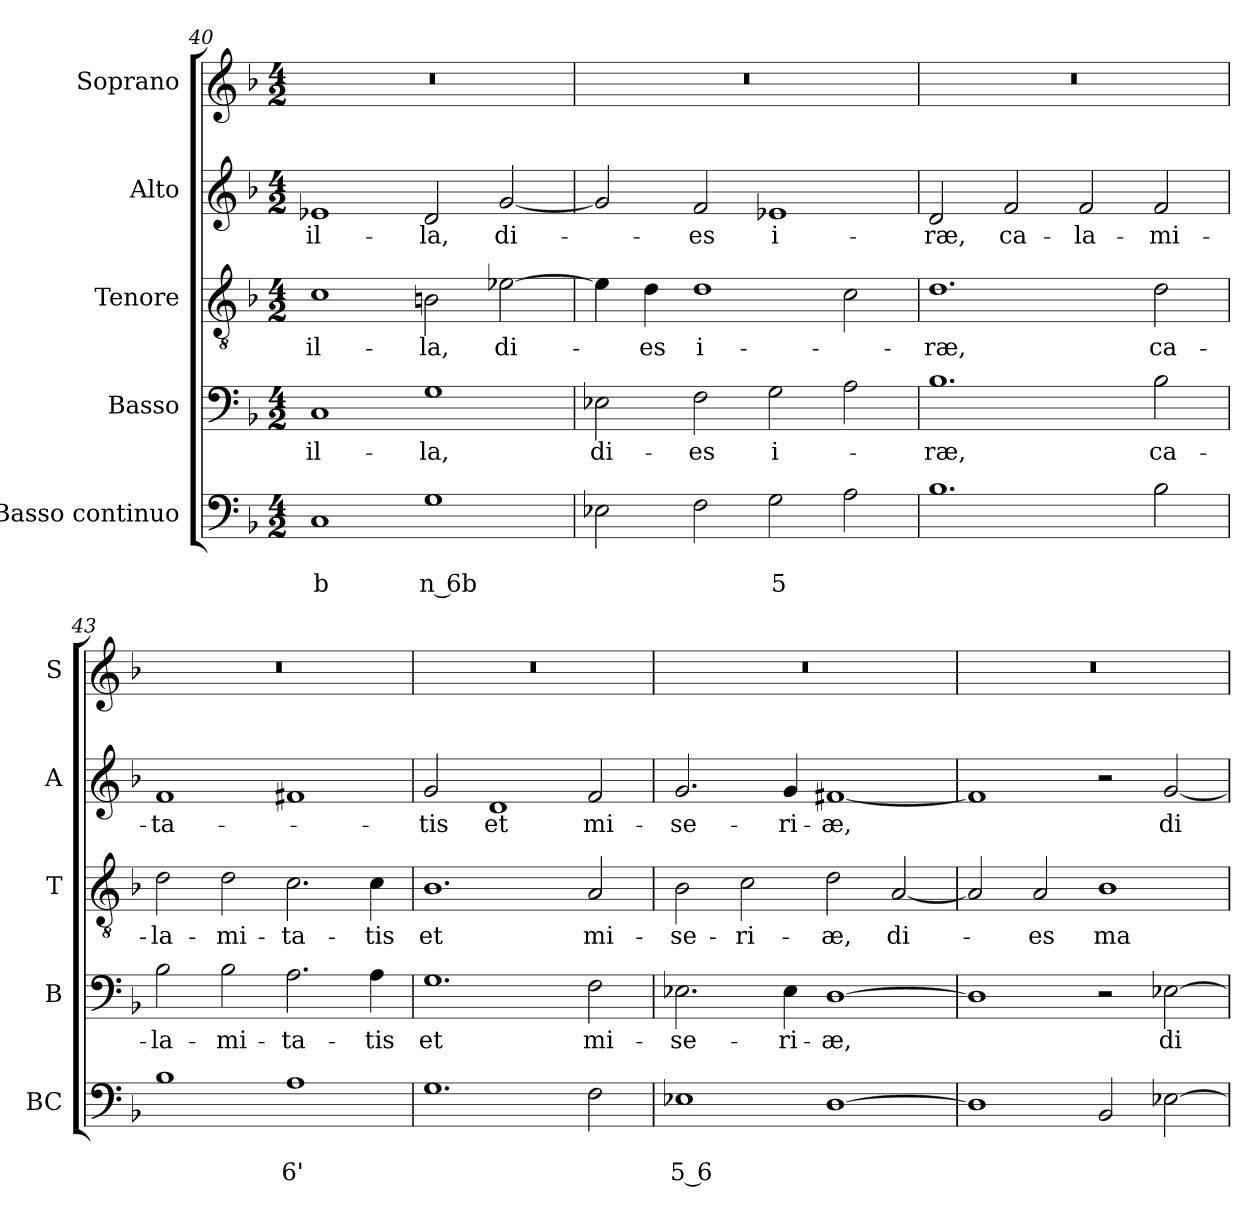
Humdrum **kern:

**kern	**text	**text	**kern	**text	**kern	**text	**kern	**text	**kern
*part5	*part5	*part5	*part4	*part4	*part3	*part3	*part2	*part2	*part1
*staff5	*staff5	*staff5	*staff4	*staff4	*staff3	*staff3	*staff2	*staff2	*staff1
*I"Basso continuo	*	*	*I"Basso	*	*I"Tenore	*	*I"Alto	*	*I"Soprano
*I'BC	*	*	*I'B	*	*I'T	*	*I'A	*	*I'S
*clefF4	*	*	*clefF4	*	*clefGv2	*	*clefG2	*	*clefG2
*k[b-]	*	*	*k[b-]	*	*k[b-]	*	*k[b-]	*	*k[b-]
*F:	*	*	*F:	*	*F:	*	*F:	*	*F:
*M4/2	*	*	*M4/2	*	*M4/2	*	*M4/2	*	*M4/2
=40	=40	=40	=40	=40	=40	=40	=40	=40	=40
!	!	!LO:LY:b	!	!	!	!	!	!	!
!	!	!	!	!LO:LY:b	!	!	!	!	!
!	!	!	!	!	!	!LO:LY:b	!	!	!
!	!	!	!	!	!	!	!	!LO:LY:b	!
1C	.	b	1C	il-	1c	il-	1e-X	il-	0r
!	!	!LO:LY:b	!	!	!	!	!	!	!
!	!	!	!	!LO:LY:b	!	!	!	!	!
!	!	!	!	!	!	!LO:LY:b	!	!	!
!	!	!	!	!	!	!	!	!LO:LY:b	!
1G	.	n 6b	1G	-la,	2Bn\	-la,	2d/	-la,	.
!	!	!	!	!	!	!LO:LY:b	!	!	!
!	!	!	!	!	!	!	!	!LO:LY:b	!
.	.	.	.	.	[2e-X\	di-	[2g/	di-	.
=41	=41	=41	=41	=41	=41	=41	=41	=41	=41
!	!	!	!	!LO:LY:b	!	!	!	!	!
2E-X\	.	.	2E-X\	di-	4e-\]	.	2g/]	.	0r
!	!	!	!	!	!	!LO:LY:b	!	!	!
.	.	.	.	.	4d\	-es	.	.	.
!	!	!	!	!LO:LY:b	!	!	!	!	!
!	!	!	!	!	!	!LO:LY:b	!	!	!
!	!	!	!	!	!	!	!	!LO:LY:b	!
2F\	.	.	2F\	-es	1d	i-	2f/	-es	.
!	!	!LO:LY:b	!	!	!	!	!	!	!
!	!	!	!	!LO:LY:b	!	!	!	!	!
!	!	!	!	!	!	!	!	!LO:LY:b	!
2G\	.	5	2G\	i-	.	.	1e-X	i-	.
2A\	.	.	2A\	.	2c\	.	.	.	.
=42	=42	=42	=42	=42	=42	=42	=42	=42	=42
!	!	!	!	!LO:LY:b	!	!	!	!	!
!	!	!	!	!	!	!LO:LY:b	!	!	!
!	!	!	!	!	!	!	!	!LO:LY:b	!
1.B-	.	.	1.B-	-ræ,	1.d	-ræ,	2d/	-ræ,	0r
!	!	!	!	!	!	!	!	!LO:LY:b	!
.	.	.	.	.	.	.	2f/	ca-	.
!	!	!	!	!	!	!	!	!LO:LY:b	!
.	.	.	.	.	.	.	2f/	-la-	.
!	!	!	!	!LO:LY:b	!	!	!	!	!
!	!	!	!	!	!	!LO:LY:b	!	!	!
!	!	!	!	!	!	!	!	!LO:LY:b	!
2B-\	.	.	2B-\	ca-	2d\	ca-	2f/	-mi-	.
=43	=43	=43	=43	=43	=43	=43	=43	=43	=43
!	!	!	!	!LO:LY:b	!	!	!	!	!
!	!	!	!	!	!	!LO:LY:b	!	!	!
!	!	!	!	!	!	!	!	!LO:LY:b	!
1B-	.	.	2B-\	-la-	2d\	-la-	1f	-ta-	0r
!	!	!	!	!LO:LY:b	!	!	!	!	!
!	!	!	!	!	!	!LO:LY:b	!	!	!
.	.	.	2B-\	-mi-	2d\	-mi-	.	.	.
!	!	!LO:LY:b	!	!	!	!	!	!	!
!	!	!	!	!LO:LY:b	!	!	!	!	!
!	!	!	!	!	!	!LO:LY:b	!	!	!
1A	.	6'	2.A\	-ta-	2.c\	-ta-	1f#X	.	.
!	!	!	!	!LO:LY:b	!	!	!	!	!
!	!	!	!	!	!	!LO:LY:b	!	!	!
.	.	.	4A\	-tis	4c\	-tis	.	.	.
=44	=44	=44	=44	=44	=44	=44	=44	=44	=44
!	!	!	!	!LO:LY:b	!	!	!	!	!
!	!	!	!	!	!	!LO:LY:b	!	!	!
!	!	!	!	!	!	!	!	!LO:LY:b	!
1.G	.	.	1.G	et	1.B-	et	2g/	-tis	0r
!	!	!	!	!	!	!	!	!LO:LY:b	!
.	.	.	.	.	.	.	1d	et	.
!	!	!	!	!LO:LY:b	!	!	!	!	!
!	!	!	!	!	!	!LO:LY:b	!	!	!
!	!	!	!	!	!	!	!	!LO:LY:b	!
2F\	.	.	2F\	mi-	2A/	mi-	2f/	mi-	.
!!LO:PB:g=z
=45	=45	=45	=45	=45	=45	=45	=45	=45	=45
!	!	!LO:LY:b	!	!	!	!	!	!	!
!	!	!	!	!LO:LY:b	!	!	!	!	!
!	!	!	!	!	!	!LO:LY:b	!	!	!
!	!	!	!	!	!	!	!	!LO:LY:b	!
1E-X	.	5 6	2.E-X\	-se-	2B-\	-se-	2.g/	-se-	0r
!	!	!	!	!	!	!LO:LY:b	!	!	!
.	.	.	.	.	2c\	-ri-	.	.	.
!	!	!	!	!LO:LY:b	!	!	!	!	!
!	!	!	!	!	!	!	!	!LO:LY:b	!
.	.	.	4E-\	-ri-	.	.	4g/	-ri-	.
!	!	!	!	!LO:LY:b	!	!	!	!	!
!	!	!	!	!	!	!LO:LY:b	!	!	!
!	!	!	!	!	!	!	!	!LO:LY:b	!
[1D	.	.	[1D	-æ,	2d\	-æ,	[1f#X	-æ,	.
!	!	!	!	!	!	!LO:LY:b	!	!	!
.	.	.	.	.	[2A/	di-	.	.	.
=46	=46	=46	=46	=46	=46	=46	=46	=46	=46
1D]	.	.	1D]	.	2A/]	.	1f#]	.	0r
!	!	!	!	!	!	!LO:LY:b	!	!	!
.	.	.	.	.	2A/	-es	.	.	.
!	!	!	!	!	!	!LO:LY:b	!	!	!
2BB-/	.	.	2r	.	1B-	ma-	2r	.	.
!	!	!	!	!LO:LY:b	!	!	!	!	!
!	!	!	!	!	!	!	!	!LO:LY:b	!
[2E-X\	.	.	[2E-X\	di-	.	.	[2g/	di-	.
=	=	=	=	=	=	=	=	=	=
*-	*-	*-	*-	*-	*-	*-	*-	*-	*-
